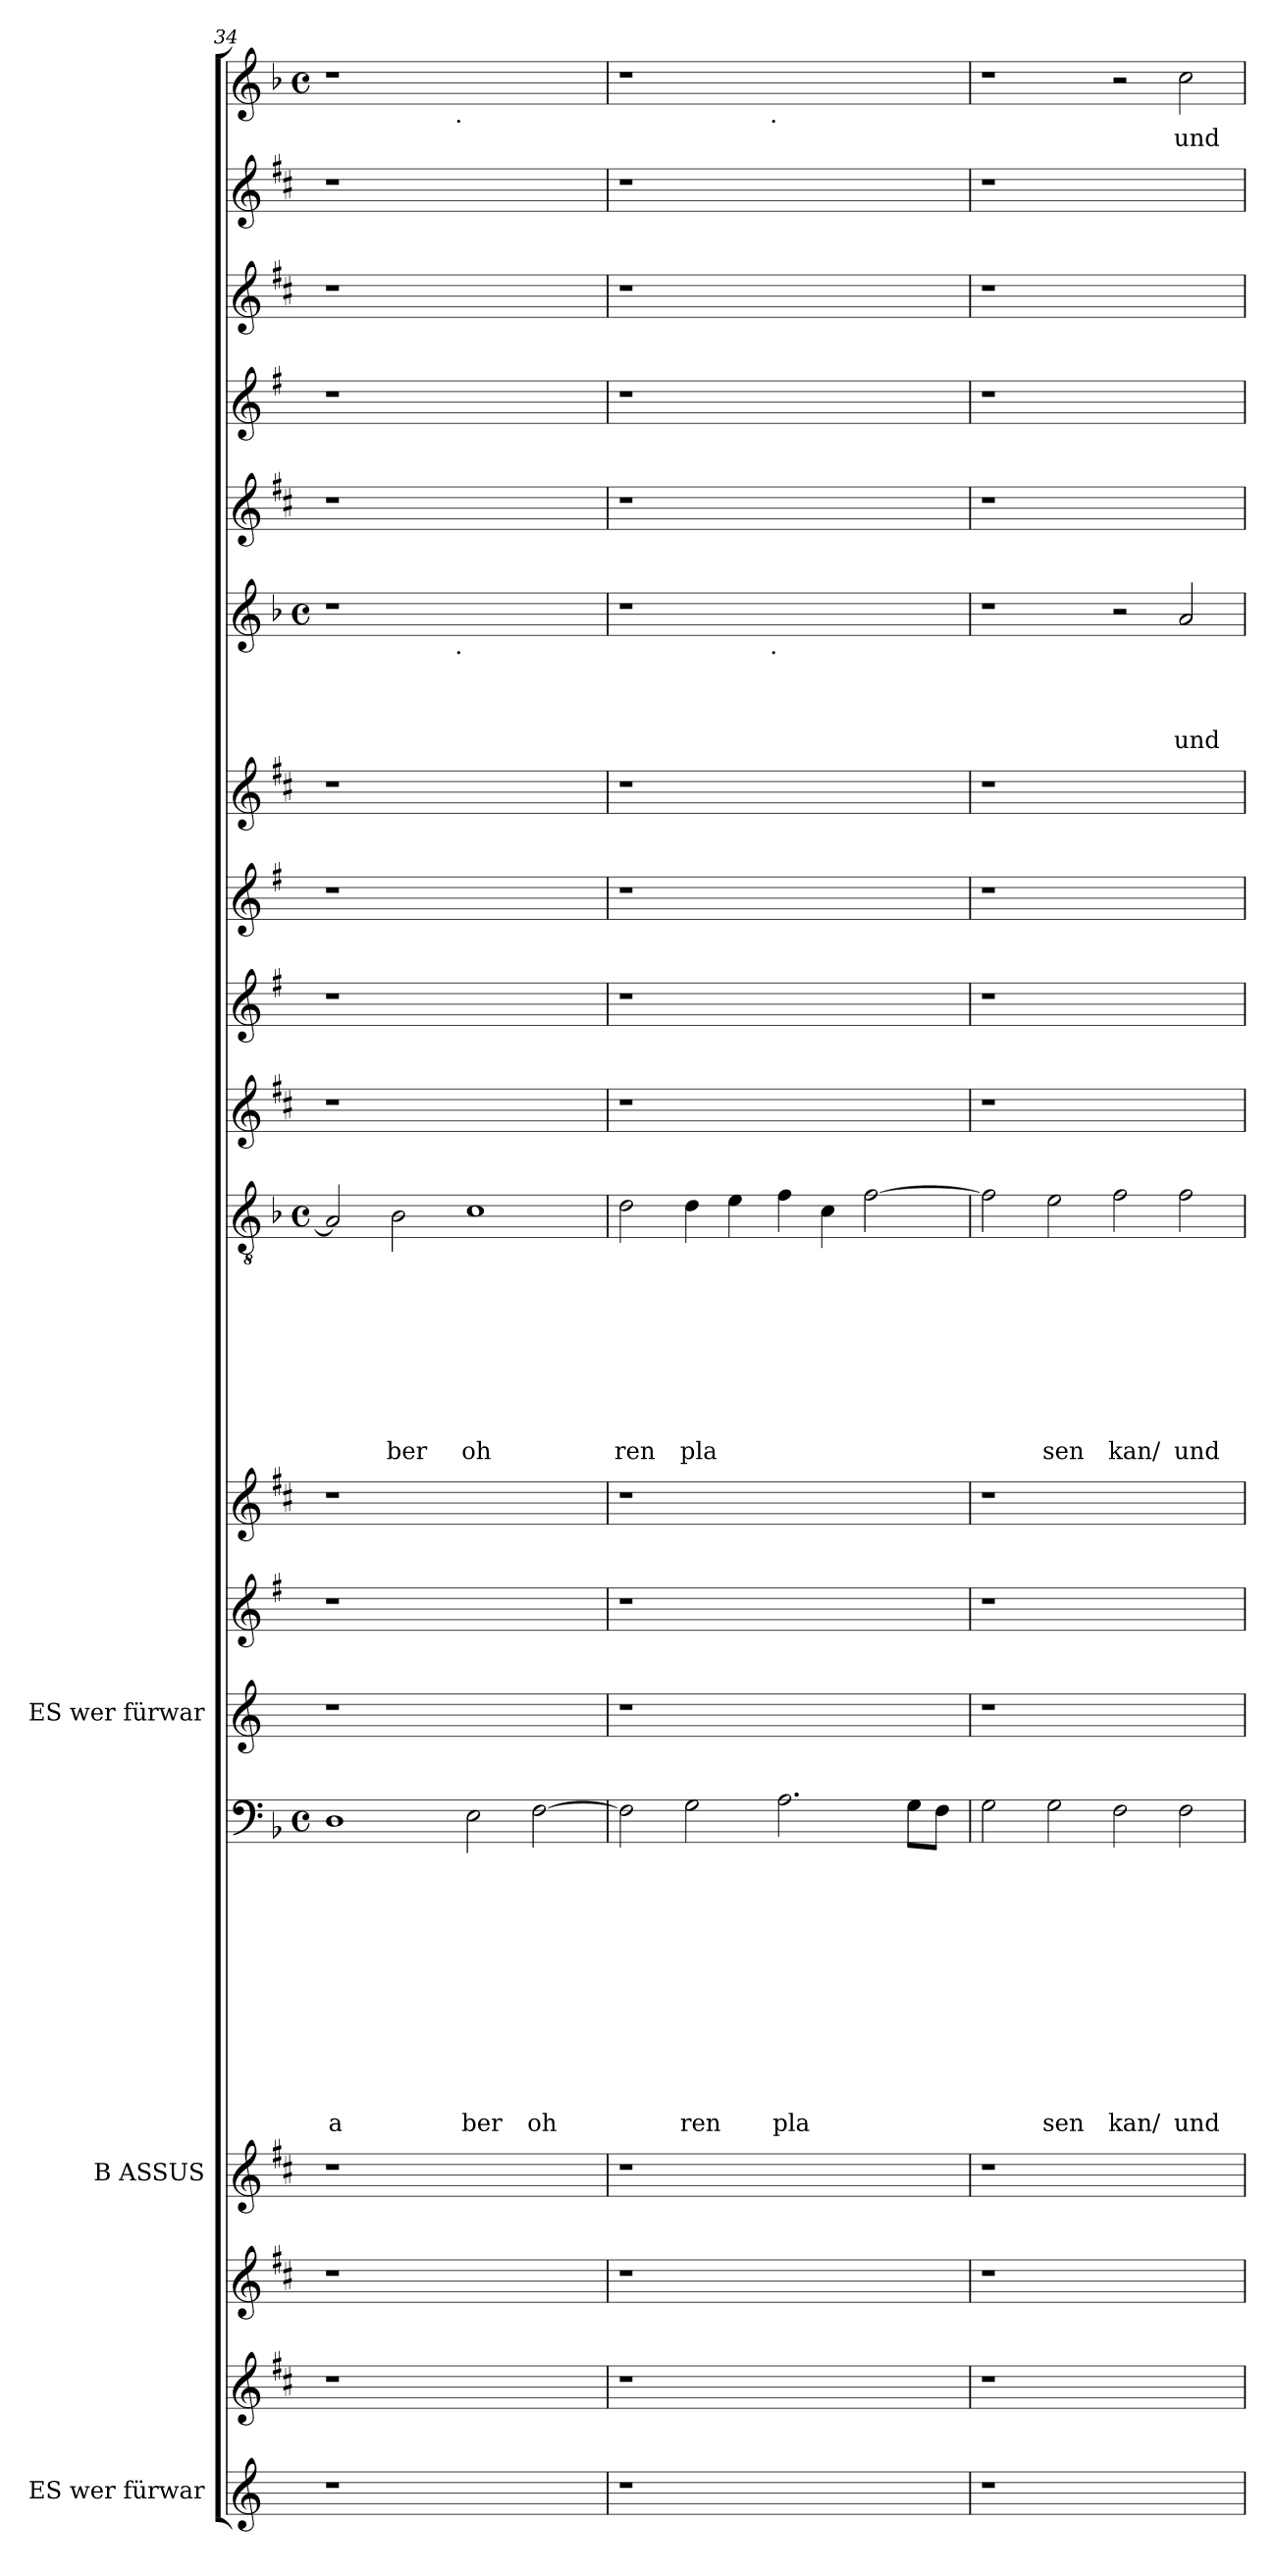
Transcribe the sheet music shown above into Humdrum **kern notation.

**kern	**kern	**kern	**kern	**kern	**text	**text	**text	**text	**text	**text	**text	**text	**text	**text	**text	**text	**kern	**kern	**kern	**kern	**text	**text	**text	**text	**text	**text	**text	**text	**text	**kern	**kern	**kern	**kern	**kern	**text	**text	**text	**text	**kern	**kern	**kern	**kern	**kern	**text
*part19	*part18	*part17	*part16	*part15	*part15	*part15	*part15	*part15	*part15	*part15	*part15	*part15	*part15	*part15	*part15	*part15	*part14	*part13	*part12	*part11	*part11	*part11	*part11	*part11	*part11	*part11	*part11	*part11	*part11	*part10	*part9	*part8	*part7	*part6	*part6	*part6	*part6	*part6	*part5	*part4	*part3	*part2	*part1	*part1
*staff19	*staff18	*staff17	*staff16	*staff15	*staff15	*staff15	*staff15	*staff15	*staff15	*staff15	*staff15	*staff15	*staff15	*staff15	*staff15	*staff15	*staff14	*staff13	*staff12	*staff11	*staff11	*staff11	*staff11	*staff11	*staff11	*staff11	*staff11	*staff11	*staff11	*staff10	*staff9	*staff8	*staff7	*staff6	*staff6	*staff6	*staff6	*staff6	*staff5	*staff4	*staff3	*staff2	*staff1	*staff1
*I"ES wer fürwar	*	*	*I"B ASSUS	*	*	*	*	*	*	*	*	*	*	*	*	*	*I"ES wer fürwar	*	*	*	*	*	*	*	*	*	*	*	*	*	*	*	*	*	*	*	*	*	*	*	*	*	*	*
!!LO:LB:g=z
*clefG2	*clefG2	*clefG2	*clefG2	*clefF4	*	*	*	*	*	*	*	*	*	*	*	*	*clefG2	*clefG2	*clefG2	*clefGv2	*	*	*	*	*	*	*	*	*	*clefG2	*clefG2	*clefG2	*clefG2	*clefG2	*	*	*	*	*clefG2	*clefG2	*clefG2	*clefG2	*clefG2	*
*	*ITrd1c2	*ITrd1c2	*ITrd1c2	*ITrd-3c-5	*	*	*	*	*	*	*	*	*	*	*	*	*	*ITrd-3c-5	*ITrd1c2	*ITrd-3c-5	*	*	*	*	*	*	*	*	*	*ITrd1c2	*ITrd-3c-5	*ITrd-3c-5	*ITrd1c2	*ITrd-3c-5	*	*	*	*	*ITrd1c2	*ITrd-3c-5	*ITrd1c2	*ITrd1c2	*ITrd-3c-5	*
*k[]	*k[]	*k[]	*k[]	*k[b-e-]	*	*	*	*	*	*	*	*	*	*	*	*	*k[]	*k[]	*k[]	*k[b-e-]	*	*	*	*	*	*	*	*	*	*k[]	*k[]	*k[]	*k[]	*k[b-e-]	*	*	*	*	*k[]	*k[]	*k[]	*k[]	*k[b-e-]	*
*C:	*C:	*C:	*C:	*B-:	*	*	*	*	*	*	*	*	*	*	*	*	*C:	*C:	*C:	*B-:	*	*	*	*	*	*	*	*	*	*C:	*C:	*C:	*C:	*B-:	*	*	*	*	*C:	*C:	*C:	*C:	*B-:	*
*	*	*	*	*M4/4	*	*	*	*	*	*	*	*	*	*	*	*	*	*	*	*M4/4	*	*	*	*	*	*	*	*	*	*	*	*	*	*M4/4	*	*	*	*	*	*	*	*	*M4/4	*
*	*	*	*	*met(c)	*	*	*	*	*	*	*	*	*	*	*	*	*	*	*	*met(c)	*	*	*	*	*	*	*	*	*	*	*	*	*	*met(c)	*	*	*	*	*	*	*	*	*met(c)	*
=34	=34	=34	=34	=34	=34	=34	=34	=34	=34	=34	=34	=34	=34	=34	=34	=34	=34	=34	=34	=34	=34	=34	=34	=34	=34	=34	=34	=34	=34	=34	=34	=34	=34	=34	=34	=34	=34	=34	=34	=34	=34	=34	=34	=34
!	!	!	!	!	!	!	!	!	!	!	!	!	!	!	!	!LO:LY:b	!	!	!	!	!	!	!	!	!	!	!	!	!	!	!	!	!	!	!	!	!	!	!	!	!	!	!	!
*	*	*	*	*	*	*	*	*	*	*	*	*	*	*	*	*	*	*	*	*	*	*	*	*	*	*	*	*	*	*	*	*	*	*^	*	*	*	*	*	*	*	*	*^	*
1r	1r	1r	1r	1G	.	.	.	.	.	.	.	.	.	.	.	a	1r	1r	1r	2d/]	.	.	.	.	.	.	.	.	.	1r	1r	1r	1r	1r	2ryy	.	.	.	.	1r	1r	1r	1r	1r	2ryy	.
!	!	!	!	!	!	!	!	!	!	!	!	!	!	!	!	!	!	!	!	!	!	!	!	!	!	!	!	!	!LO:LY:b	!	!	!	!	!	!	!	!	!	!	!	!	!	!	!	!	!
.	.	.	.	.	.	.	.	.	.	.	.	.	.	.	.	.	.	.	.	2e-\	.	.	.	.	.	.	.	.	ber	.	.	.	.	.	4...ryy	.	.	.	.	.	.	.	.	.	4...ryy	.
!	!	!	!	!	!	!	!	!	!	!	!	!	!	!	!	!	!	!	!	!	!	!	!	!	!	!	!	!	!	!	!	!	!	!	!	!	!	!	!	!	!	!	!	!	!LO:TX:b:t=.	!
!	!	!	!	!	!	!	!	!	!	!	!	!	!	!	!	!	!	!	!	!	!	!	!	!	!	!	!	!	!	!	!	!	!	!	!LO:TX:b:t=.	!	!	!	!	!	!	!	!	!	!	!
.	.	.	.	.	.	.	.	.	.	.	.	.	.	.	.	.	.	.	.	.	.	.	.	.	.	.	.	.	.	.	.	.	.	.	1ryy	.	.	.	.	.	.	.	.	.	1ryy	.
!	!	!	!	!	!	!	!	!	!	!	!	!	!	!	!	!LO:LY:b	!	!	!	!	!	!	!	!	!	!	!	!	!LO:LY:b	!	!	!	!	!	!	!	!	!	!	!	!	!	!	!	!	!
1ryy	1ryy	1ryy	1ryy	2A\	.	.	.	.	.	.	.	.	.	.	.	ber	1ryy	1ryy	1ryy	1f	.	.	.	.	.	.	.	.	oh	1ryy	1ryy	1ryy	1ryy	1ryy	.	.	.	.	.	1ryy	1ryy	1ryy	1ryy	1ryy	.	.
!	!	!	!	!	!	!	!	!	!	!	!	!	!	!	!	!LO:LY:b	!	!	!	!	!	!	!	!	!	!	!	!	!	!	!	!	!	!	!	!	!	!	!	!	!	!	!	!	!	!
.	.	.	.	[>2B-\	.	.	.	.	.	.	.	.	.	.	.	oh	.	.	.	.	.	.	.	.	.	.	.	.	.	.	.	.	.	.	.	.	.	.	.	.	.	.	.	.	.	.
.	.	.	.	.	.	.	.	.	.	.	.	.	.	.	.	.	.	.	.	.	.	.	.	.	.	.	.	.	.	.	.	.	.	.	32ryy	.	.	.	.	.	.	.	.	.	32ryy	.
=35	=35	=35	=35	=35	=35	=35	=35	=35	=35	=35	=35	=35	=35	=35	=35	=35	=35	=35	=35	=35	=35	=35	=35	=35	=35	=35	=35	=35	=35	=35	=35	=35	=35	=35	=35	=35	=35	=35	=35	=35	=35	=35	=35	=35	=35	=35
!	!	!	!	!	!	!	!	!	!	!	!	!	!	!	!	!	!	!	!	!	!	!	!	!	!	!	!	!	!LO:LY:b	!	!	!	!	!	!	!	!	!	!	!	!	!	!	!	!	!
1r	1r	1r	1r	2B-\]	.	.	.	.	.	.	.	.	.	.	.	.	1r	1r	1r	2g\	.	.	.	.	.	.	.	.	ren	1r	1r	1r	1r	1r	2ryy	.	.	.	.	1r	1r	1r	1r	1r	2ryy	.
!	!	!	!	!	!	!	!	!	!	!	!	!	!	!	!	!LO:LY:b	!	!	!	!	!	!	!	!	!	!	!	!	!LO:LY:b	!	!	!	!	!	!	!	!	!	!	!	!	!	!	!	!	!
.	.	.	.	2c\	.	.	.	.	.	.	.	.	.	.	.	ren	.	.	.	4g\	.	.	.	.	.	.	.	.	pla	.	.	.	.	.	4ryy	.	.	.	.	.	.	.	.	.	4ryy	.
.	.	.	.	.	.	.	.	.	.	.	.	.	.	.	.	.	.	.	.	4a\	.	.	.	.	.	.	.	.	.	.	.	.	.	.	8...ryy	.	.	.	.	.	.	.	.	.	8...ryy	.
!	!	!	!	!	!	!	!	!	!	!	!	!	!	!	!	!	!	!	!	!	!	!	!	!	!	!	!	!	!	!	!	!	!	!	!	!	!	!	!	!	!	!	!	!	!LO:TX:b:t=.	!
!	!	!	!	!	!	!	!	!	!	!	!	!	!	!	!	!	!	!	!	!	!	!	!	!	!	!	!	!	!	!	!	!	!	!	!LO:TX:b:t=.	!	!	!	!	!	!	!	!	!	!	!
.	.	.	.	.	.	.	.	.	.	.	.	.	.	.	.	.	.	.	.	.	.	.	.	.	.	.	.	.	.	.	.	.	.	.	1ryy	.	.	.	.	.	.	.	.	.	1ryy	.
!	!	!	!	!	!	!	!	!	!	!	!	!	!	!	!	!LO:LY:b	!	!	!	!	!	!	!	!	!	!	!	!	!	!	!	!	!	!	!	!	!	!	!	!	!	!	!	!	!	!
1ryy	1ryy	1ryy	1ryy	2.d\	.	.	.	.	.	.	.	.	.	.	.	pla	1ryy	1ryy	1ryy	4b-\	.	.	.	.	.	.	.	.	.	1ryy	1ryy	1ryy	1ryy	1ryy	.	.	.	.	.	1ryy	1ryy	1ryy	1ryy	1ryy	.	.
.	.	.	.	.	.	.	.	.	.	.	.	.	.	.	.	.	.	.	.	4f\	.	.	.	.	.	.	.	.	.	.	.	.	.	.	.	.	.	.	.	.	.	.	.	.	.	.
.	.	.	.	.	.	.	.	.	.	.	.	.	.	.	.	.	.	.	.	[>2b-\	.	.	.	.	.	.	.	.	.	.	.	.	.	.	.	.	.	.	.	.	.	.	.	.	.	.
.	.	.	.	8c\L	.	.	.	.	.	.	.	.	.	.	.	.	.	.	.	.	.	.	.	.	.	.	.	.	.	.	.	.	.	.	.	.	.	.	.	.	.	.	.	.	.	.
.	.	.	.	8B-\J	.	.	.	.	.	.	.	.	.	.	.	.	.	.	.	.	.	.	.	.	.	.	.	.	.	.	.	.	.	.	.	.	.	.	.	.	.	.	.	.	.	.
.	.	.	.	.	.	.	.	.	.	.	.	.	.	.	.	.	.	.	.	.	.	.	.	.	.	.	.	.	.	.	.	.	.	.	64ryy	.	.	.	.	.	.	.	.	.	64ryy	.
*	*	*	*	*	*	*	*	*	*	*	*	*	*	*	*	*	*	*	*	*	*	*	*	*	*	*	*	*	*	*	*	*	*	*v	*v	*	*	*	*	*	*	*	*	*v	*v	*
=36	=36	=36	=36	=36	=36	=36	=36	=36	=36	=36	=36	=36	=36	=36	=36	=36	=36	=36	=36	=36	=36	=36	=36	=36	=36	=36	=36	=36	=36	=36	=36	=36	=36	=36	=36	=36	=36	=36	=36	=36	=36	=36	=36	=36
1r	1r	1r	1r	2c\	.	.	.	.	.	.	.	.	.	.	.	.	1r	1r	1r	2b-\]	.	.	.	.	.	.	.	.	.	1r	1r	1r	1r	1r	.	.	.	.	1r	1r	1r	1r	1r	.
!	!	!	!	!	!	!	!	!	!	!	!	!	!	!	!	!LO:LY:b	!	!	!	!	!	!	!	!	!	!	!	!	!LO:LY:b	!	!	!	!	!	!	!	!	!	!	!	!	!	!	!
.	.	.	.	2c\	.	.	.	.	.	.	.	.	.	.	.	sen	.	.	.	2a\	.	.	.	.	.	.	.	.	sen	.	.	.	.	.	.	.	.	.	.	.	.	.	.	.
!	!	!	!	!	!	!	!	!	!	!	!	!	!	!	!	!LO:LY:b	!	!	!	!	!	!	!	!	!	!	!	!	!LO:LY:b	!	!	!	!	!	!	!	!	!	!	!	!	!	!	!
1ryy	1ryy	1ryy	1ryy	2B-\	.	.	.	.	.	.	.	.	.	.	.	kan/	1ryy	1ryy	1ryy	2b-\	.	.	.	.	.	.	.	.	kan/	1ryy	1ryy	1ryy	1ryy	2r	.	.	.	.	1ryy	1ryy	1ryy	1ryy	2r	.
!	!	!	!	!	!	!	!	!	!	!	!	!	!	!	!	!LO:LY:b	!	!	!	!	!	!	!	!	!	!	!	!	!LO:LY:b	!	!	!	!	!	!	!	!	!LO:LY:b	!	!	!	!	!	!LO:LY:b
.	.	.	.	2B-\	.	.	.	.	.	.	.	.	.	.	.	und	.	.	.	2b-\	.	.	.	.	.	.	.	.	und	.	.	.	.	2dd/	.	.	.	und	.	.	.	.	2ff\	und
=	=	=	=	=	=	=	=	=	=	=	=	=	=	=	=	=	=	=	=	=	=	=	=	=	=	=	=	=	=	=	=	=	=	=	=	=	=	=	=	=	=	=	=	=
*-	*-	*-	*-	*-	*-	*-	*-	*-	*-	*-	*-	*-	*-	*-	*-	*-	*-	*-	*-	*-	*-	*-	*-	*-	*-	*-	*-	*-	*-	*-	*-	*-	*-	*-	*-	*-	*-	*-	*-	*-	*-	*-	*-	*-
